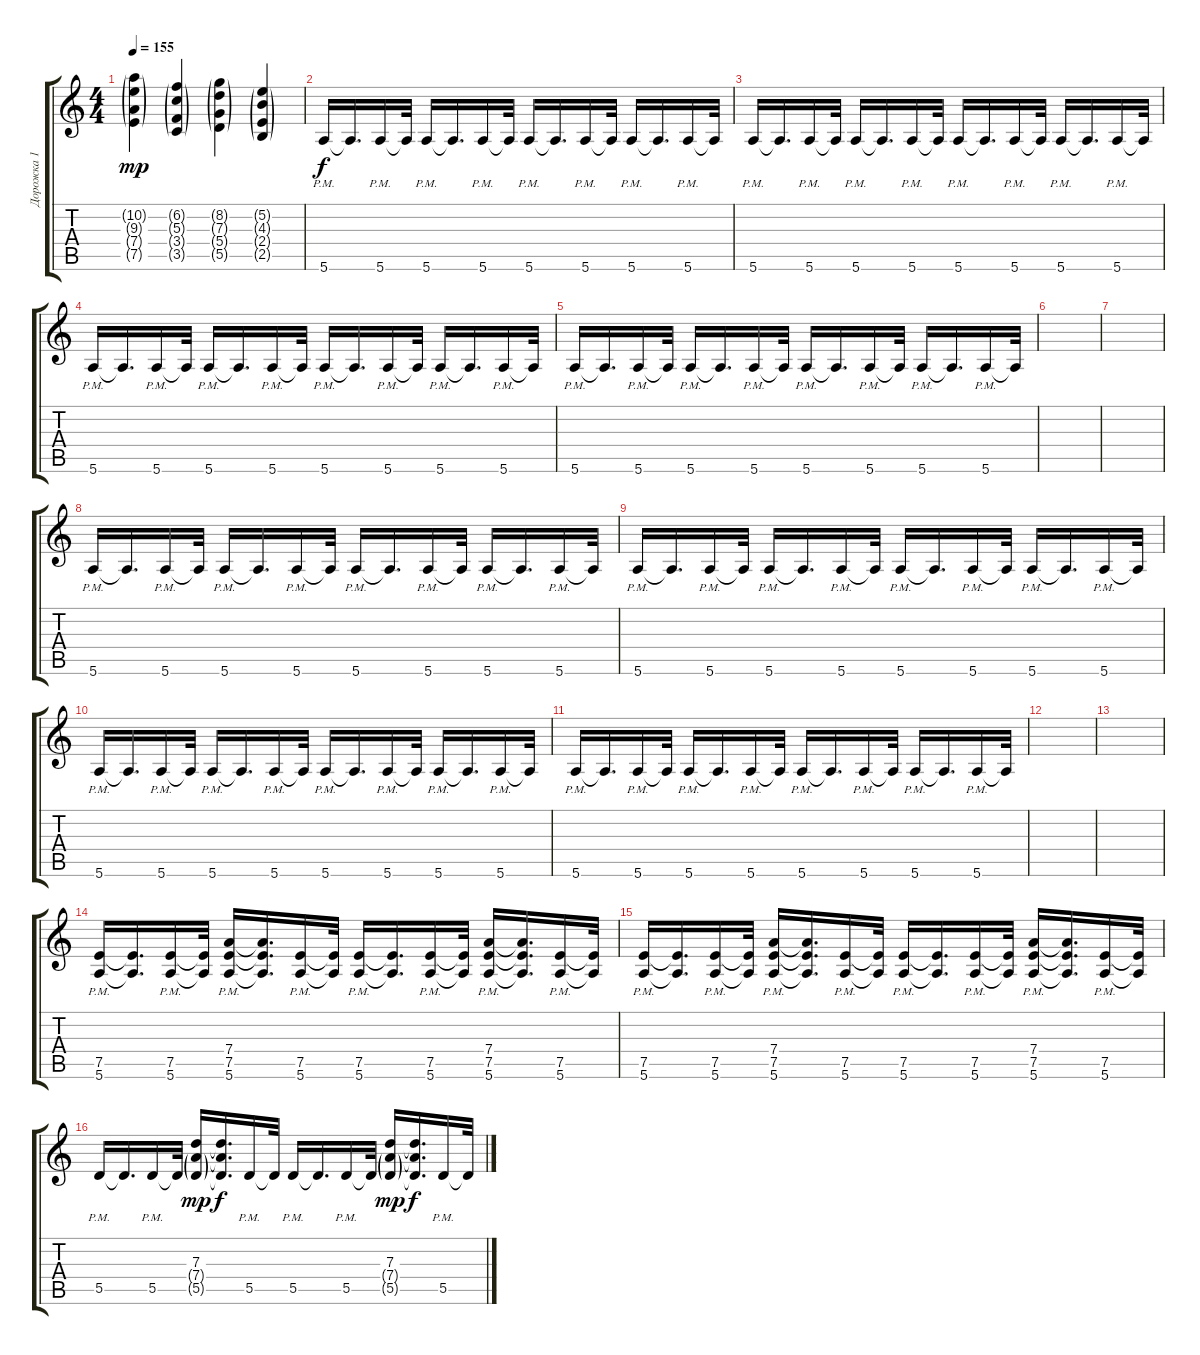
\track ("Дорожка 1" "Дорожка 1") {instrument distortionguitar}
\staff {score tabs}
\tuning (E4 B3 G3 D3 A2 E2) {hide}
\ts (4 4)
\tempo 155
\clef g2
\ks c
(10.2{g} 9.3{g} 7.4{g} 7.5{g}).4{dy mp} (6.2{g} 5.3{g} 3.4{g} 3.5{g}).4 (8.2{g} 7.3{g} 5.4{g} 5.5{g}).4 (5.2{g} 4.3{g} 2.4{g} 2.5{g}).4 |
5.6{pm}.16{dy f} 5.6{t}.16{d} 5.6{pm}.16 5.6{t}.32 5.6{pm}.16 5.6{t}.16{d} 5.6{pm}.16 5.6{t}.32 5.6{pm}.16 5.6{t}.16{d} 5.6{pm}.16 5.6{t}.32 5.6{pm}.16 5.6{t}.16{d} 5.6{pm}.16 5.6{t}.32 |
5.6{pm}.16 5.6{t}.16{d} 5.6{pm}.16 5.6{t}.32 5.6{pm}.16 5.6{t}.16{d} 5.6{pm}.16 5.6{t}.32 5.6{pm}.16 5.6{t}.16{d} 5.6{pm}.16 5.6{t}.32 5.6{pm}.16 5.6{t}.16{d} 5.6{pm}.16 5.6{t}.32 |
5.6{pm}.16 5.6{t}.16{d} 5.6{pm}.16 5.6{t}.32 5.6{pm}.16 5.6{t}.16{d} 5.6{pm}.16 5.6{t}.32 5.6{pm}.16 5.6{t}.16{d} 5.6{pm}.16 5.6{t}.32 5.6{pm}.16 5.6{t}.16{d} 5.6{pm}.16 5.6{t}.32 |
5.6{pm}.16 5.6{t}.16{d} 5.6{pm}.16 5.6{t}.32 5.6{pm}.16 5.6{t}.16{d} 5.6{pm}.16 5.6{t}.32 5.6{pm}.16 5.6{t}.16{d} 5.6{pm}.16 5.6{t}.32 5.6{pm}.16 5.6{t}.16{d} 5.6{pm}.16 5.6{t}.32 |
|
|
5.6{pm}.16 5.6{t}.16{d} 5.6{pm}.16 5.6{t}.32 5.6{pm}.16 5.6{t}.16{d} 5.6{pm}.16 5.6{t}.32 5.6{pm}.16 5.6{t}.16{d} 5.6{pm}.16 5.6{t}.32 5.6{pm}.16 5.6{t}.16{d} 5.6{pm}.16 5.6{t}.32 |
5.6{pm}.16 5.6{t}.16{d} 5.6{pm}.16 5.6{t}.32 5.6{pm}.16 5.6{t}.16{d} 5.6{pm}.16 5.6{t}.32 5.6{pm}.16 5.6{t}.16{d} 5.6{pm}.16 5.6{t}.32 5.6{pm}.16 5.6{t}.16{d} 5.6{pm}.16 5.6{t}.32 |
5.6{pm}.16 5.6{t}.16{d} 5.6{pm}.16 5.6{t}.32 5.6{pm}.16 5.6{t}.16{d} 5.6{pm}.16 5.6{t}.32 5.6{pm}.16 5.6{t}.16{d} 5.6{pm}.16 5.6{t}.32 5.6{pm}.16 5.6{t}.16{d} 5.6{pm}.16 5.6{t}.32 |
5.6{pm}.16 5.6{t}.16{d} 5.6{pm}.16 5.6{t}.32 5.6{pm}.16 5.6{t}.16{d} 5.6{pm}.16 5.6{t}.32 5.6{pm}.16 5.6{t}.16{d} 5.6{pm}.16 5.6{t}.32 5.6{pm}.16 5.6{t}.16{d} 5.6{pm}.16 5.6{t}.32 |
|
|
(7.5{pm} 5.6{pm}).16 (7.5{t} 5.6{t}).16{d} (7.5{pm} 5.6{pm}).16 (7.5{t} 5.6{t}).32 (7.4{pm} 7.5{pm} 5.6{pm}).16 (7.4{t} 7.5{t} 5.6{t}).16{d} (7.5{pm} 5.6{pm}).16 (7.5{t} 5.6{t}).32 (7.5{pm} 5.6{pm}).16 (7.5{t} 5.6{t}).16{d} (7.5{pm} 5.6{pm}).16 (7.5{t} 5.6{t}).32 (7.4{pm} 7.5{pm} 5.6{pm}).16 (7.4{t} 7.5{t} 5.6{t}).16{d} (7.5{pm} 5.6{pm}).16 (7.5{t} 5.6{t}).32 |
(7.5{pm} 5.6{pm}).16 (7.5{t} 5.6{t}).16{d} (7.5{pm} 5.6{pm}).16 (7.5{t} 5.6{t}).32 (7.4{pm} 7.5{pm} 5.6{pm}).16 (7.4{t} 7.5{t} 5.6{t}).16{d} (7.5{pm} 5.6{pm}).16 (7.5{t} 5.6{t}).32 (7.5{pm} 5.6{pm}).16 (7.5{t} 5.6{t}).16{d} (7.5{pm} 5.6{pm}).16 (7.5{t} 5.6{t}).32 (7.4{pm} 7.5{pm} 5.6{pm}).16 (7.4{t} 7.5{t} 5.6{t}).16{d} (7.5{pm} 5.6{pm}).16 (7.5{t} 5.6{t}).32 |
5.5{pm}.16 5.5{t}.16{d} 5.5{pm}.16 5.5{t}.32 (7.3 7.4{g} 5.5{g}).16{dy mp} (7.3{t} 7.4{t} 5.5{t}).16{d dy f} 5.5{pm}.16 5.5{t}.32 5.5{pm}.16 5.5{t}.16{d} 5.5{pm}.16 5.5{t}.32 (7.3 7.4{g} 5.5{g}).16{dy mp} (7.3{t} 7.4{t} 5.5{t}).16{d dy f} 5.5{pm}.16 5.5{t}.32
